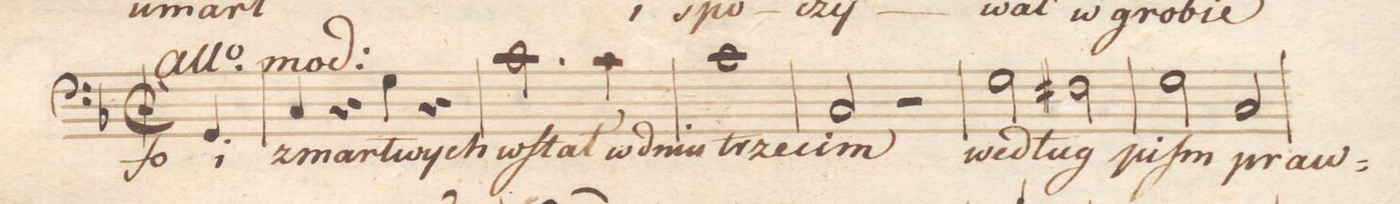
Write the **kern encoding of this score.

**kern	**text	**dynam
*I"Baʃso	*	*
*clefF4	*	*
*k[b-]	*	*
*met(c|)	*	*
*M2/2	*	*
4GG/	i	f
=52	=52	=52
4C/	zmar-	.
4r	.	.
4G\	-twych-	.
4r	.	.
=53	=53	=53
2.c\	-wsʃtał-	.
4c\	w_dniu	.
=54	=54	=54
1c	trze-	.
=55	=55	=55
2C/	-cim	.
2r	.	.
=56	=56	=56
2G\	we-	.
2F#X\	-dług	.
=57	=57	=57
2G\	piʃm	.
2C/	praw-	.
=58	=58	=58
*-	*-	*-
